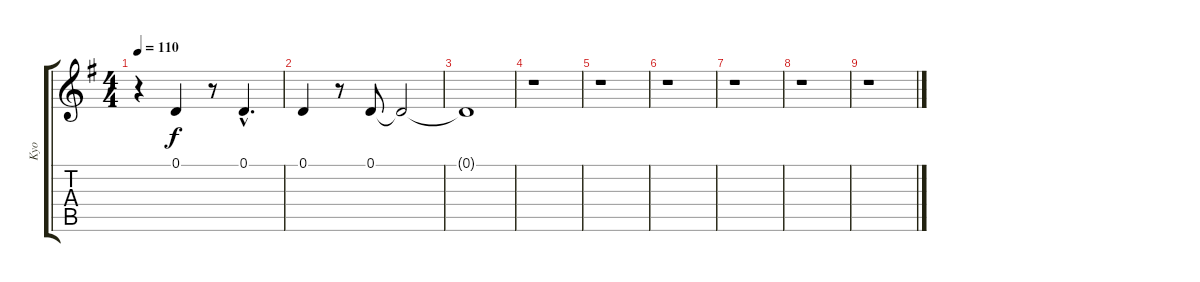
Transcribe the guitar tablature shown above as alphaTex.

\track ("Kyo" "Kyo") {instrument clarinet}
\staff {score tabs}
\tuning (D4 A3 F3 C3 G2 D2) {hide}
\ts (4 4)
\tempo 110
\clef g2
\ks g
r.4{dy f} 0.1.4 r.8 0.1{hac}.4{d} |
0.1.4 r.8 0.1.8 0.1{t}.2 |
0.1{t}.1 |
r.1 |
r.1 |
r.1 |
r.1 |
r.1 |
r.1
